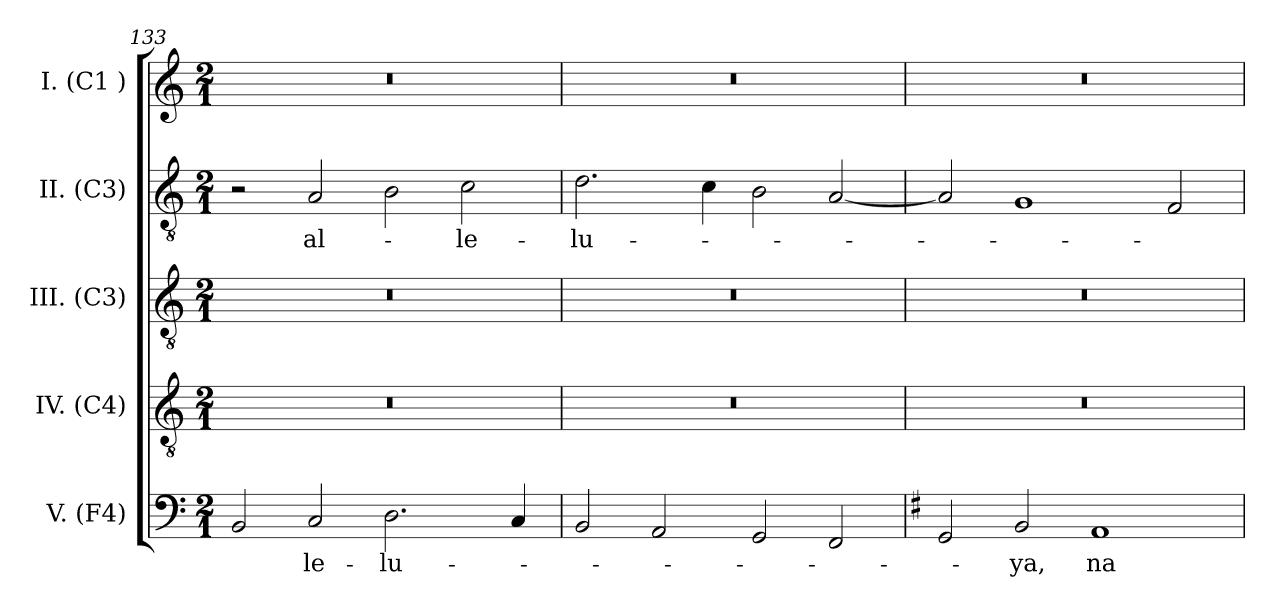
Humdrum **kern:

**kern	**text	**kern	**kern	**kern	**text	**kern
*part5	*part5	*part4	*part3	*part2	*part2	*part1
*staff5	*staff5	*staff4	*staff3	*staff2	*staff2	*staff1
*I"V. (F4)	*	*I"IV. (C4)	*I"III. (C3)	*I"II. (C3)	*	*I"I. (C1 )
*I'V.	*	*I'IV.	*I'III.	*I'II.	*	*I'I.
*clefF4	*	*clefGv2	*clefGv2	*clefGv2	*	*clefG2
*k[]	*	*k[]	*	*k[]	*	*k[]
*C:	*	*C:	*	*C:	*	*C:
*M2/1	*	*M2/1	*M2/1	*M2/1	*	*M2/1
=133	=133	=133	=133	=133	=133	=133
2BB/	.	0r	0r	2r	.	0r
!	!LO:LY:b:cj	!	!	!	!LO:LY:b:cj	!
2C/	-le-	.	.	2A/	al-	.
!	!LO:LY:b:cj	!	!	!	!	!
2.D\	-lu-	.	.	2B\	.	.
!	!	!	!	!	!LO:LY:b:cj	!
.	.	.	.	2c\	-le-	.
4C/	.	.	.	.	.	.
=134	=134	=134	=134	=134	=134	=134
!	!	!	!	!	!LO:LY:b:cj	!
2BB/	.	0r	0r	2.d\	-lu-	0r
2AA/	.	.	.	.	.	.
.	.	.	.	4c\	.	.
2GG/	.	.	.	2B\	.	.
2FF/	.	.	.	[<2A/	.	.
=135	=135	=135	=135	=135	=135	=135
*k[f#]	*	*	*	*	*	*
*G:	*	*	*	*	*	*
2GG/	.	0r	0r	2A/]	.	0r
!	!LO:LY:b:cj	!	!	!	!	!
2BB/	-ya,	.	.	1G	.	.
!	!LO:LY:b:cj	!	!	!	!	!
1AA	na-	.	.	.	.	.
.	.	.	.	2F/	.	.
=	=	=	=	=	=	=
*-	*-	*-	*-	*-	*-	*-
